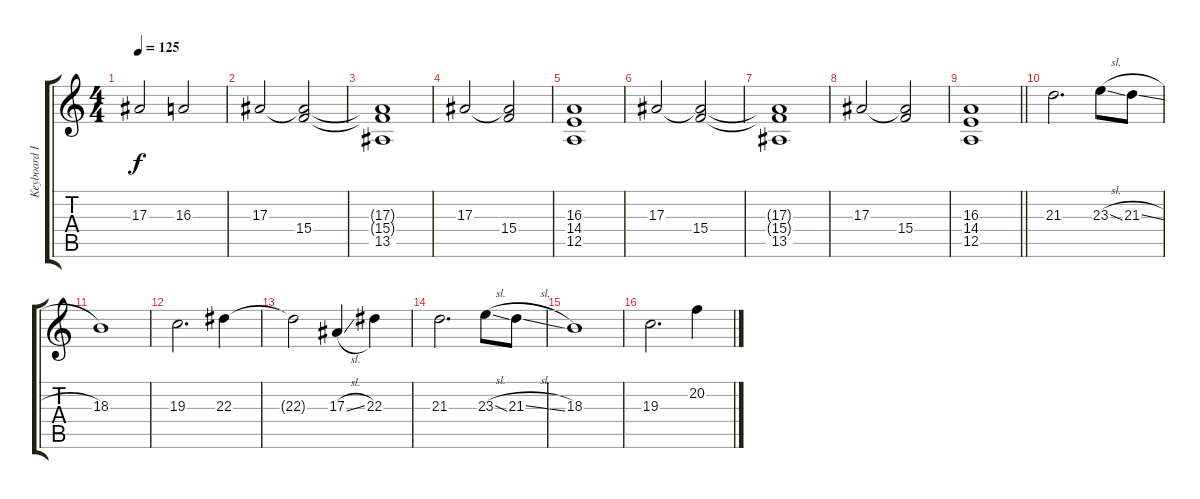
\track ("Keyboard I" "Keyboard I") {instrument choiraahs}
\staff {score tabs}
\tuning (D4 A3 F3 D3 A2 D2) {hide}
\ts (4 4)
\tempo 125
\clef g2
\ks c
17.3.2{dy f} 16.3.2 |
17.3.2 (17.3{t} 15.4).2 |
(17.3{t} 15.4{t} 13.5).1 |
17.3.2 (17.3{t} 15.4).2 |
(16.3 14.4 12.5).1 |
17.3.2 (17.3{t} 15.4).2 |
(17.3{t} 15.4{t} 13.5).1 |
17.3.2 (17.3{t} 15.4).2 |
\barLineRight lightlight
(16.3 14.4 12.5).1 |
21.3.2{d} 23.3{sl}.8 21.3{sl}.8 |
18.3.1 |
19.3.2{d} 22.3.4 |
22.3{t}.2 17.3{sl}.4 22.3.4 |
21.3.2{d} 23.3{sl}.8 21.3{sl}.8 |
18.3.1 |
19.3.2{d} 20.2.4
